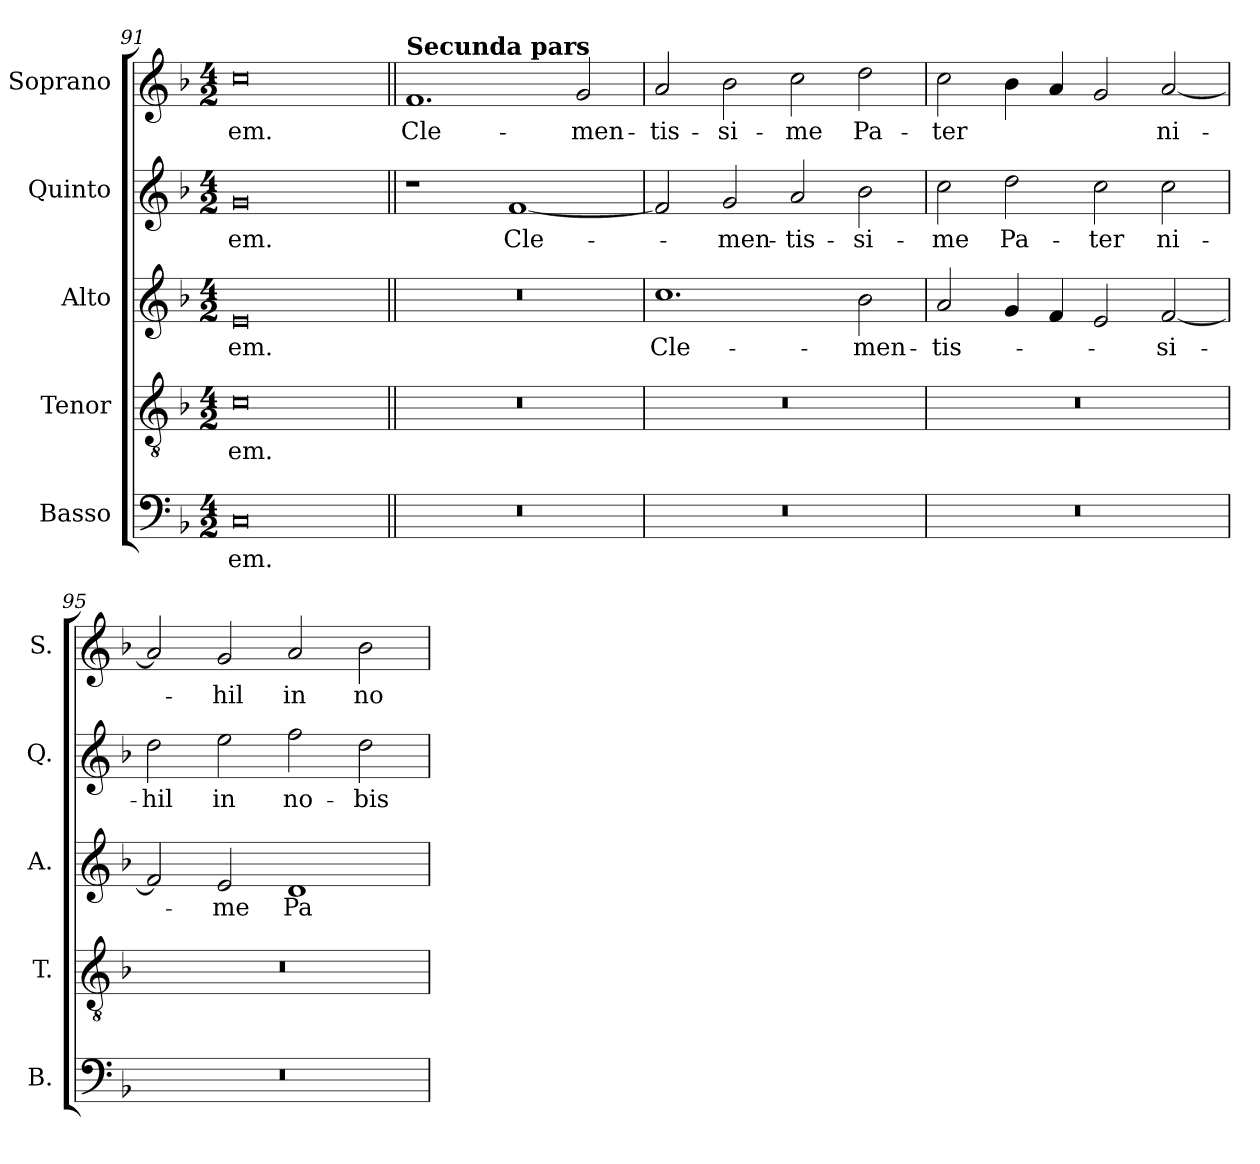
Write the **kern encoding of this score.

**kern	**text	**kern	**text	**kern	**text	**kern	**text	**kern	**text
*part5	*part5	*part4	*part4	*part3	*part3	*part2	*part2	*part1	*part1
*staff5	*staff5	*staff4	*staff4	*staff3	*staff3	*staff2	*staff2	*staff1	*staff1
*I"Basso	*	*I"Tenor	*	*I"Alto	*	*I"Quinto	*	*I"Soprano	*
*I'B.	*	*I'T.	*	*I'A.	*	*I'Q.	*	*I'S.	*
*clefF4	*	*clefGv2	*	*clefG2	*	*clefG2	*	*clefG2	*
*	*	*ITrd7c12	*	*	*	*	*	*	*
*k[b-]	*	*k[b-]	*	*k[b-]	*	*k[b-]	*	*k[b-]	*
*F:	*	*F:	*	*F:	*	*F:	*	*F:	*
*M4/2	*	*M4/2	*	*M4/2	*	*M4/2	*	*M4/2	*
=91	=91	=91	=91	=91	=91	=91	=91	=91	=91
!	!LO:LY:b:color=#000000	!	!	!	!	!	!	!	!
!	!	!	!LO:LY:b:color=#000000	!	!	!	!	!	!
!	!	!	!	!	!LO:LY:b:color=#000000	!	!	!	!
!	!	!	!	!	!	!	!LO:LY:b:color=#000000	!	!
!	!	!	!	!	!	!	!	!	!LO:LY:b:color=#000000
0Ci	-em.	0Ci	-em.	0ei	-em.	0gi	-em.	0cci	-em.
=92||	=92||	=92||	=92||	=92||	=92||	=92||	=92||	=92||	=92||
!LO:N:vis=1	!	!LO:N:vis=1	!	!LO:N:vis=1	!	!	!	!	!
!	!	!	!	!	!	!	!	!LO:TX:a:B:t=Secunda pars	!
!	!	!	!	!	!	!	!	!	!LO:LY:b:color=#000000
0r	.	0r	.	0r	.	1r	.	1.fi	Cle-
!	!	!	!	!	!	!	!LO:LY:b:color=#000000	!	!
.	.	.	.	.	.	[1fi	Cle-	.	.
!	!	!	!	!	!	!	!	!	!LO:LY:b:color=#000000
.	.	.	.	.	.	.	.	2gi/	-men-
=93	=93	=93	=93	=93	=93	=93	=93	=93	=93
!LO:N:vis=1	!	!LO:N:vis=1	!	!	!	!	!	!	!
!	!	!	!	!	!LO:LY:b:color=#000000	!	!	!	!
!	!	!	!	!	!	!	!	!	!LO:LY:b:color=#000000
0r	.	0r	.	1.cci	Cle-	2fi/]	.	2ai/	-tis-
!	!	!	!	!	!	!	!LO:LY:b:color=#000000	!	!
!	!	!	!	!	!	!	!	!	!LO:LY:b:color=#000000
.	.	.	.	.	.	2gi/	-men-	2b-i\	-si-
!	!	!	!	!	!	!	!LO:LY:b:color=#000000	!	!
!	!	!	!	!	!	!	!	!	!LO:LY:b:color=#000000
.	.	.	.	.	.	2ai/	-tis-	2cci\	-me
!	!	!	!	!	!LO:LY:b:color=#000000	!	!	!	!
!	!	!	!	!	!	!	!LO:LY:b:color=#000000	!	!
!	!	!	!	!	!	!	!	!	!LO:LY:b:color=#000000
.	.	.	.	2b-i\	-men-	2b-i\	-si-	2ddi\	Pa-
=94	=94	=94	=94	=94	=94	=94	=94	=94	=94
!LO:N:vis=1	!	!LO:N:vis=1	!	!	!	!	!	!	!
!	!	!	!	!	!LO:LY:b:color=#000000	!	!	!	!
!	!	!	!	!	!	!	!LO:LY:b:color=#000000	!	!
!	!	!	!	!	!	!	!	!	!LO:LY:b:color=#000000
0r	.	0r	.	2ai/	-tis-	2cci\	-me	2cci\	-ter
!	!	!	!	!	!	!	!LO:LY:b:color=#000000	!	!
.	.	.	.	4gi/	.	2ddi\	Pa-	4b-i\	.
.	.	.	.	4fi/	.	.	.	4ai/	.
!	!	!	!	!	!	!	!LO:LY:b:color=#000000	!	!
.	.	.	.	2ei/	.	2cci\	-ter	2gi/	.
!	!	!	!	!	!LO:LY:b:color=#000000	!	!	!	!
!	!	!	!	!	!	!	!LO:LY:b:color=#000000	!	!
!	!	!	!	!	!	!	!	!	!LO:LY:b:color=#000000
.	.	.	.	[2fi/	-si-	2cci\	ni-	[2ai/	ni-
!!LO:LB:g=z
=95	=95	=95	=95	=95	=95	=95	=95	=95	=95
!LO:N:vis=1	!	!LO:N:vis=1	!	!	!	!	!	!	!
!	!	!	!	!	!	!	!LO:LY:b:color=#000000	!	!
0r	.	0r	.	2fi/]	.	2ddi\	-hil	2ai/]	.
!	!	!	!	!	!LO:LY:b:color=#000000	!	!	!	!
!	!	!	!	!	!	!	!LO:LY:b:color=#000000	!	!
!	!	!	!	!	!	!	!	!	!LO:LY:b:color=#000000
.	.	.	.	2ei/	-me	2eei\	in	2gi/	-hil
!	!	!	!	!	!LO:LY:b:color=#000000	!	!	!	!
!	!	!	!	!	!	!	!LO:LY:b:color=#000000	!	!
!	!	!	!	!	!	!	!	!	!LO:LY:b:color=#000000
.	.	.	.	1di	Pa-	2ffi\	no-	2ai/	in
!	!	!	!	!	!	!	!LO:LY:b:color=#000000	!	!
!	!	!	!	!	!	!	!	!	!LO:LY:b:color=#000000
.	.	.	.	.	.	2ddi\	-bis	2b-i\	no-
=	=	=	=	=	=	=	=	=	=
*-	*-	*-	*-	*-	*-	*-	*-	*-	*-
